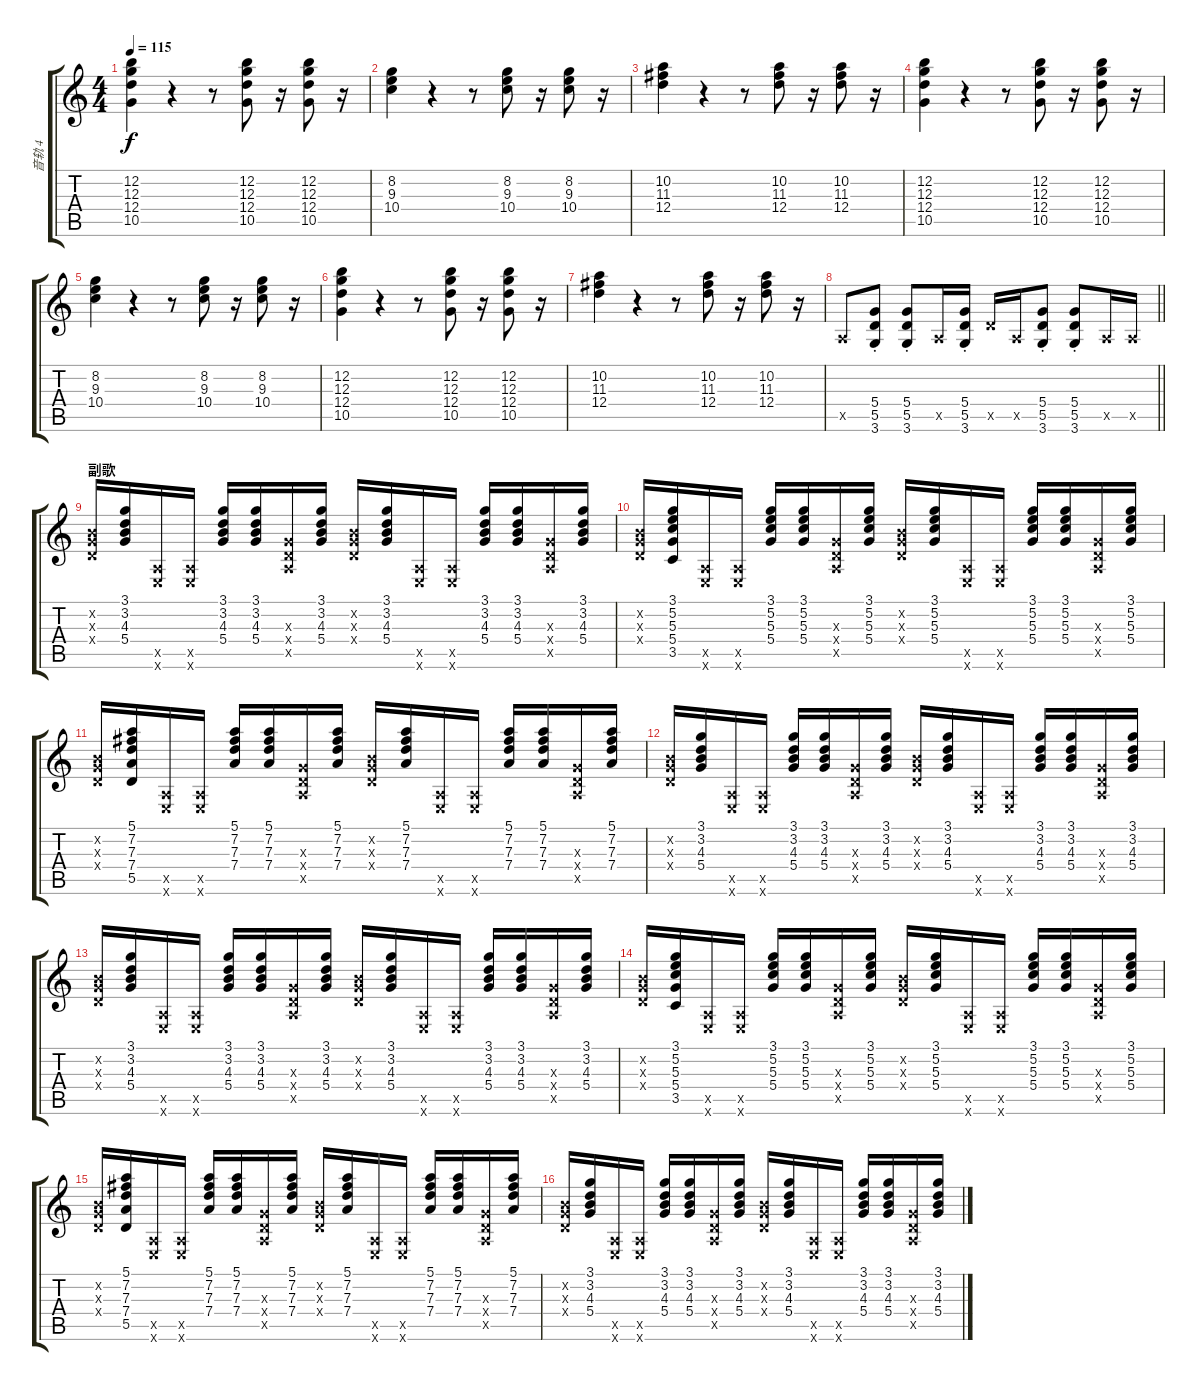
\track ("音轨 4" "音轨 4") {instrument electricguitarjazz}
\staff {score tabs}
\tuning (E4 B3 G3 D3 A2 E2) {hide}
\ts (4 4)
\tempo 115
\clef g2
\ks c
(12.2 12.3 12.4 10.5).4{dy f} r.4 r.8 (12.2 12.3 12.4 10.5).8 r.16 (12.2 12.3 12.4 10.5).8 r.16 |
(8.2 9.3 10.4).4 r.4 r.8 (8.2 9.3 10.4).8 r.16 (8.2 9.3 10.4).8 r.16 |
(10.2 11.3 12.4).4 r.4 r.8 (10.2 11.3 12.4).8 r.16 (10.2 11.3 12.4).8 r.16 |
(12.2 12.3 12.4 10.5).4 r.4 r.8 (12.2 12.3 12.4 10.5).8 r.16 (12.2 12.3 12.4 10.5).8 r.16 |
(8.2 9.3 10.4).4 r.4 r.8 (8.2 9.3 10.4).8 r.16 (8.2 9.3 10.4).8 r.16 |
(12.2 12.3 12.4 10.5).4 r.4 r.8 (12.2 12.3 12.4 10.5).8 r.16 (12.2 12.3 12.4 10.5).8 r.16 |
(10.2 11.3 12.4).4 r.4 r.8 (10.2 11.3 12.4).8 r.16 (10.2 11.3 12.4).8 r.16 |
\barLineRight lightlight
0.5{x}.8 (5.4{st} 5.5{st} 3.6{st}).8 (5.4{st} 5.5{st} 3.6{st}).8 0.5{x}.16 (5.4{st} 5.5{st} 3.6{st}).16 5.5{x}.16 0.5{x}.16 (5.4{st} 5.5{st} 3.6{st}).8 (5.4{st} 5.5{st} 3.6{st}).8 0.5{x}.16 0.5{x}.16 |
\section ("" "副歌")
(0.2{x} 0.3{x} 0.4{x}).16 (3.1 3.2 4.3 5.4).16 (0.5{x} 0.6{x}).16 (0.5{x} 0.6{x}).16 (3.1 3.2 4.3 5.4).16 (3.1 3.2 4.3 5.4).16 (0.3{x} 0.4{x} 0.5{x}).16 (3.1 3.2 4.3 5.4).16 (0.2{x} 0.3{x} 0.4{x}).16 (3.1 3.2 4.3 5.4).16 (0.5{x} 0.6{x}).16 (0.5{x} 0.6{x}).16 (3.1 3.2 4.3 5.4).16 (3.1 3.2 4.3 5.4).16 (0.3{x} 0.4{x} 0.5{x}).16 (3.1 3.2 4.3 5.4).16 |
(0.2{x} 0.3{x} 0.4{x}).16 (3.1 5.2 5.3 5.4 3.5).16 (0.5{x} 0.6{x}).16 (0.5{x} 0.6{x}).16 (3.1 5.2 5.3 5.4).16 (3.1 5.2 5.3 5.4).16 (0.3{x} 0.4{x} 0.5{x}).16 (3.1 5.2 5.3 5.4).16 (0.2{x} 0.3{x} 0.4{x}).16 (3.1 5.2 5.3 5.4).16 (0.5{x} 0.6{x}).16 (0.5{x} 0.6{x}).16 (3.1 5.2 5.3 5.4).16 (3.1 5.2 5.3 5.4).16 (0.3{x} 0.4{x} 0.5{x}).16 (3.1 5.2 5.3 5.4).16 |
(0.2{x} 0.3{x} 0.4{x}).16 (5.1 7.2 7.3 7.4 5.5).16 (0.5{x} 0.6{x}).16 (0.5{x} 0.6{x}).16 (5.1 7.2 7.3 7.4).16 (5.1 7.2 7.3 7.4).16 (0.3{x} 0.4{x} 0.5{x}).16 (5.1 7.2 7.3 7.4).16 (0.2{x} 0.3{x} 0.4{x}).16 (5.1 7.2 7.3 7.4).16 (0.5{x} 0.6{x}).16 (0.5{x} 0.6{x}).16 (5.1 7.2 7.3 7.4).16 (5.1 7.2 7.3 7.4).16 (0.3{x} 0.4{x} 0.5{x}).16 (5.1 7.2 7.3 7.4).16 |
(0.2{x} 0.3{x} 0.4{x}).16 (3.1 3.2 4.3 5.4).16 (0.5{x} 0.6{x}).16 (0.5{x} 0.6{x}).16 (3.1 3.2 4.3 5.4).16 (3.1 3.2 4.3 5.4).16 (0.3{x} 0.4{x} 0.5{x}).16 (3.1 3.2 4.3 5.4).16 (0.2{x} 0.3{x} 0.4{x}).16 (3.1 3.2 4.3 5.4).16 (0.5{x} 0.6{x}).16 (0.5{x} 0.6{x}).16 (3.1 3.2 4.3 5.4).16 (3.1 3.2 4.3 5.4).16 (0.3{x} 0.4{x} 0.5{x}).16 (3.1 3.2 4.3 5.4).16 |
(0.2{x} 0.3{x} 0.4{x}).16 (3.1 3.2 4.3 5.4).16 (0.5{x} 0.6{x}).16 (0.5{x} 0.6{x}).16 (3.1 3.2 4.3 5.4).16 (3.1 3.2 4.3 5.4).16 (0.3{x} 0.4{x} 0.5{x}).16 (3.1 3.2 4.3 5.4).16 (0.2{x} 0.3{x} 0.4{x}).16 (3.1 3.2 4.3 5.4).16 (0.5{x} 0.6{x}).16 (0.5{x} 0.6{x}).16 (3.1 3.2 4.3 5.4).16 (3.1 3.2 4.3 5.4).16 (0.3{x} 0.4{x} 0.5{x}).16 (3.1 3.2 4.3 5.4).16 |
(0.2{x} 0.3{x} 0.4{x}).16 (3.1 5.2 5.3 5.4 3.5).16 (0.5{x} 0.6{x}).16 (0.5{x} 0.6{x}).16 (3.1 5.2 5.3 5.4).16 (3.1 5.2 5.3 5.4).16 (0.3{x} 0.4{x} 0.5{x}).16 (3.1 5.2 5.3 5.4).16 (0.2{x} 0.3{x} 0.4{x}).16 (3.1 5.2 5.3 5.4).16 (0.5{x} 0.6{x}).16 (0.5{x} 0.6{x}).16 (3.1 5.2 5.3 5.4).16 (3.1 5.2 5.3 5.4).16 (0.3{x} 0.4{x} 0.5{x}).16 (3.1 5.2 5.3 5.4).16 |
(0.2{x} 0.3{x} 0.4{x}).16 (5.1 7.2 7.3 7.4 5.5).16 (0.5{x} 0.6{x}).16 (0.5{x} 0.6{x}).16 (5.1 7.2 7.3 7.4).16 (5.1 7.2 7.3 7.4).16 (0.3{x} 0.4{x} 0.5{x}).16 (5.1 7.2 7.3 7.4).16 (0.2{x} 0.3{x} 0.4{x}).16 (5.1 7.2 7.3 7.4).16 (0.5{x} 0.6{x}).16 (0.5{x} 0.6{x}).16 (5.1 7.2 7.3 7.4).16 (5.1 7.2 7.3 7.4).16 (0.3{x} 0.4{x} 0.5{x}).16 (5.1 7.2 7.3 7.4).16 |
(0.2{x} 0.3{x} 0.4{x}).16 (3.1 3.2 4.3 5.4).16 (0.5{x} 0.6{x}).16 (0.5{x} 0.6{x}).16 (3.1 3.2 4.3 5.4).16 (3.1 3.2 4.3 5.4).16 (0.3{x} 0.4{x} 0.5{x}).16 (3.1 3.2 4.3 5.4).16 (0.2{x} 0.3{x} 0.4{x}).16 (3.1 3.2 4.3 5.4).16 (0.5{x} 0.6{x}).16 (0.5{x} 0.6{x}).16 (3.1 3.2 4.3 5.4).16 (3.1 3.2 4.3 5.4).16 (0.3{x} 0.4{x} 0.5{x}).16 (3.1 3.2 4.3 5.4).16
